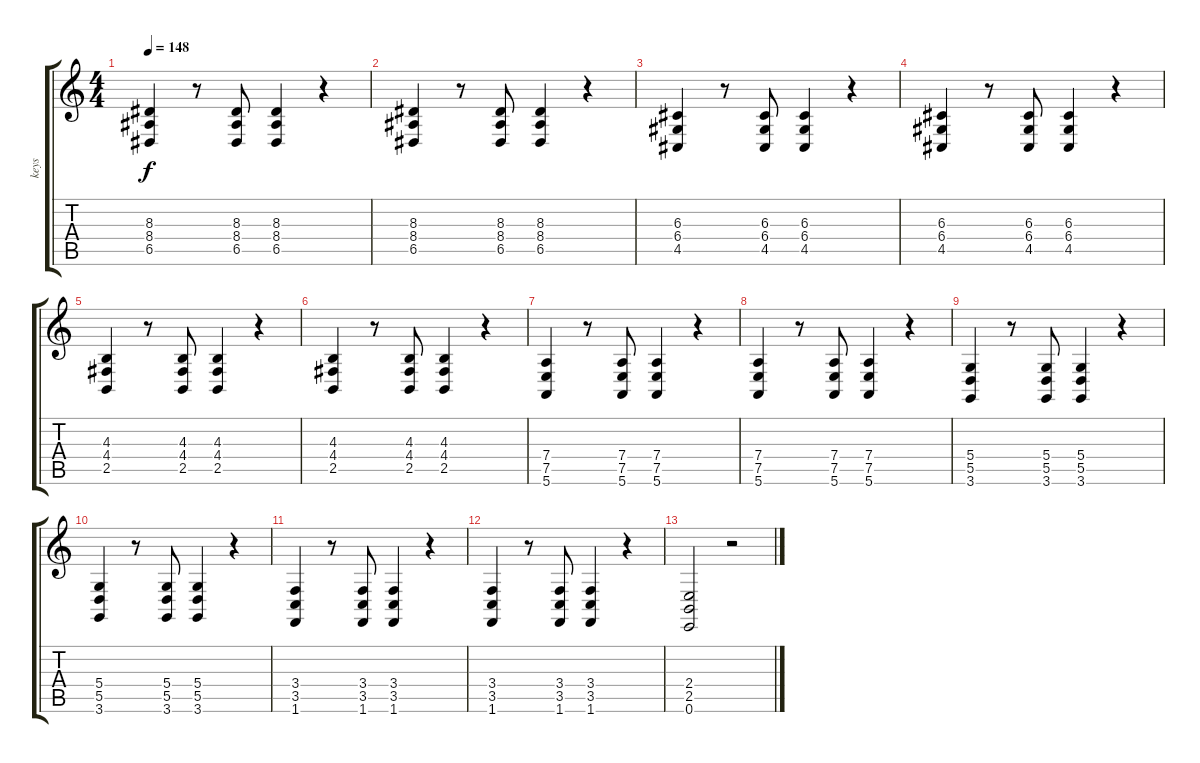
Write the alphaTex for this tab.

\track ("keys" "keys") {instrument electricpiano2}
\staff {score tabs}
\tuning (E4 B3 G3 D3 A2 E2) {hide}
\ts (4 4)
\tempo 148
\clef g2
\ks c
(8.3 8.4 6.5).4{dy f instrument electricpiano2} r.8 (8.3 8.4 6.5).8 (8.3 8.4 6.5).4 r.4 |
(8.3 8.4 6.5).4 r.8 (8.3 8.4 6.5).8 (8.3 8.4 6.5).4 r.4 |
(6.3 6.4 4.5).4 r.8 (6.3 6.4 4.5).8 (6.3 6.4 4.5).4 r.4 |
(6.3 6.4 4.5).4 r.8 (6.3 6.4 4.5).8 (6.3 6.4 4.5).4 r.4 |
(4.3 4.4 2.5).4 r.8 (4.3 4.4 2.5).8 (4.3 4.4 2.5).4 r.4 |
(4.3 4.4 2.5).4 r.8 (4.3 4.4 2.5).8 (4.3 4.4 2.5).4 r.4 |
(7.4 7.5 5.6).4 r.8 (7.4 7.5 5.6).8 (7.4 7.5 5.6).4 r.4 |
(7.4 7.5 5.6).4 r.8 (7.4 7.5 5.6).8 (7.4 7.5 5.6).4 r.4 |
(5.4 5.5 3.6).4 r.8 (5.4 5.5 3.6).8 (5.4 5.5 3.6).4 r.4 |
(5.4 5.5 3.6).4 r.8 (5.4 5.5 3.6).8 (5.4 5.5 3.6).4 r.4 |
(3.4 3.5 1.6).4 r.8 (3.4 3.5 1.6).8 (3.4 3.5 1.6).4 r.4 |
(3.4 3.5 1.6).4 r.8 (3.4 3.5 1.6).8 (3.4 3.5 1.6).4 r.4 |
(2.4 2.5 0.6).2 r.2
